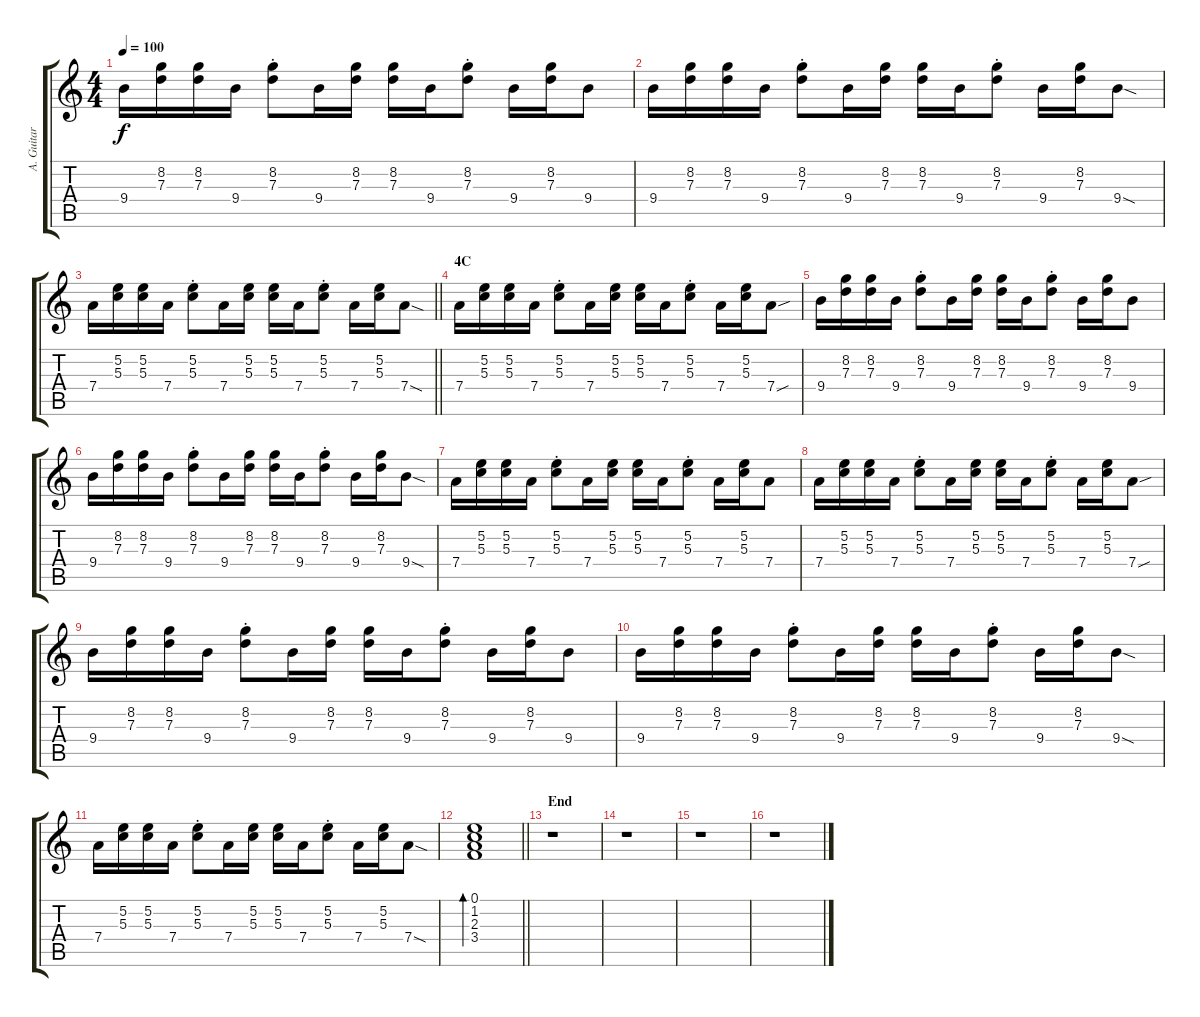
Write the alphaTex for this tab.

\track ("A. Guitar II" "A. Guitar ") {instrument acousticguitarsteel}
\staff {score tabs}
\tuning (E4 B3 G3 D3 A2 E2) {hide}
\ts (4 4)
\tempo 100
\clef g2
\ks c
9.4.16{dy f} (8.2 7.3).16 (8.2 7.3).16 9.4.16 (8.2{st} 7.3{st}).8 9.4.16 (8.2 7.3).16 (8.2 7.3).16 9.4.16 (8.2{st} 7.3{st}).8 9.4.16 (8.2 7.3).16 9.4.8 |
9.4.16 (8.2 7.3).16 (8.2 7.3).16 9.4.16 (8.2{st} 7.3{st}).8 9.4.16 (8.2 7.3).16 (8.2 7.3).16 9.4.16 (8.2{st} 7.3{st}).8 9.4.16 (8.2 7.3).16 9.4{sod}.8 |
\barLineRight lightlight
7.4.16 (5.2 5.3).16 (5.2 5.3).16 7.4.16 (5.2{st} 5.3{st}).8 7.4.16 (5.2 5.3).16 (5.2 5.3).16 7.4.16 (5.2{st} 5.3{st}).8 7.4.16 (5.2 5.3).16 7.4{sod}.8 |
\section ("" "4C")
7.4.16 (5.2 5.3).16 (5.2 5.3).16 7.4.16 (5.2{st} 5.3{st}).8 7.4.16 (5.2 5.3).16 (5.2 5.3).16 7.4.16 (5.2{st} 5.3{st}).8 7.4.16 (5.2 5.3).16 7.4{sou}.8 |
9.4.16 (8.2 7.3).16 (8.2 7.3).16 9.4.16 (8.2{st} 7.3{st}).8 9.4.16 (8.2 7.3).16 (8.2 7.3).16 9.4.16 (8.2{st} 7.3{st}).8 9.4.16 (8.2 7.3).16 9.4.8 |
9.4.16 (8.2 7.3).16 (8.2 7.3).16 9.4.16 (8.2{st} 7.3{st}).8 9.4.16 (8.2 7.3).16 (8.2 7.3).16 9.4.16 (8.2{st} 7.3{st}).8 9.4.16 (8.2 7.3).16 9.4{sod}.8 |
7.4.16 (5.2 5.3).16 (5.2 5.3).16 7.4.16 (5.2{st} 5.3{st}).8 7.4.16 (5.2 5.3).16 (5.2 5.3).16 7.4.16 (5.2{st} 5.3{st}).8 7.4.16 (5.2 5.3).16 7.4.8 |
7.4.16 (5.2 5.3).16 (5.2 5.3).16 7.4.16 (5.2{st} 5.3{st}).8 7.4.16 (5.2 5.3).16 (5.2 5.3).16 7.4.16 (5.2{st} 5.3{st}).8 7.4.16 (5.2 5.3).16 7.4{sou}.8 |
9.4.16 (8.2 7.3).16 (8.2 7.3).16 9.4.16 (8.2{st} 7.3{st}).8 9.4.16 (8.2 7.3).16 (8.2 7.3).16 9.4.16 (8.2{st} 7.3{st}).8 9.4.16 (8.2 7.3).16 9.4.8 |
9.4.16 (8.2 7.3).16 (8.2 7.3).16 9.4.16 (8.2{st} 7.3{st}).8 9.4.16 (8.2 7.3).16 (8.2 7.3).16 9.4.16 (8.2{st} 7.3{st}).8 9.4.16 (8.2 7.3).16 9.4{sod}.8 |
7.4.16 (5.2 5.3).16 (5.2 5.3).16 7.4.16 (5.2{st} 5.3{st}).8 7.4.16 (5.2 5.3).16 (5.2 5.3).16 7.4.16 (5.2{st} 5.3{st}).8 7.4.16 (5.2 5.3).16 7.4{sod}.8 |
\barLineRight lightlight
(0.1 1.2 2.3 3.4).1{bd 240} |
\section ("" "End")
r.1 |
r.1 |
r.1 |
r.1
